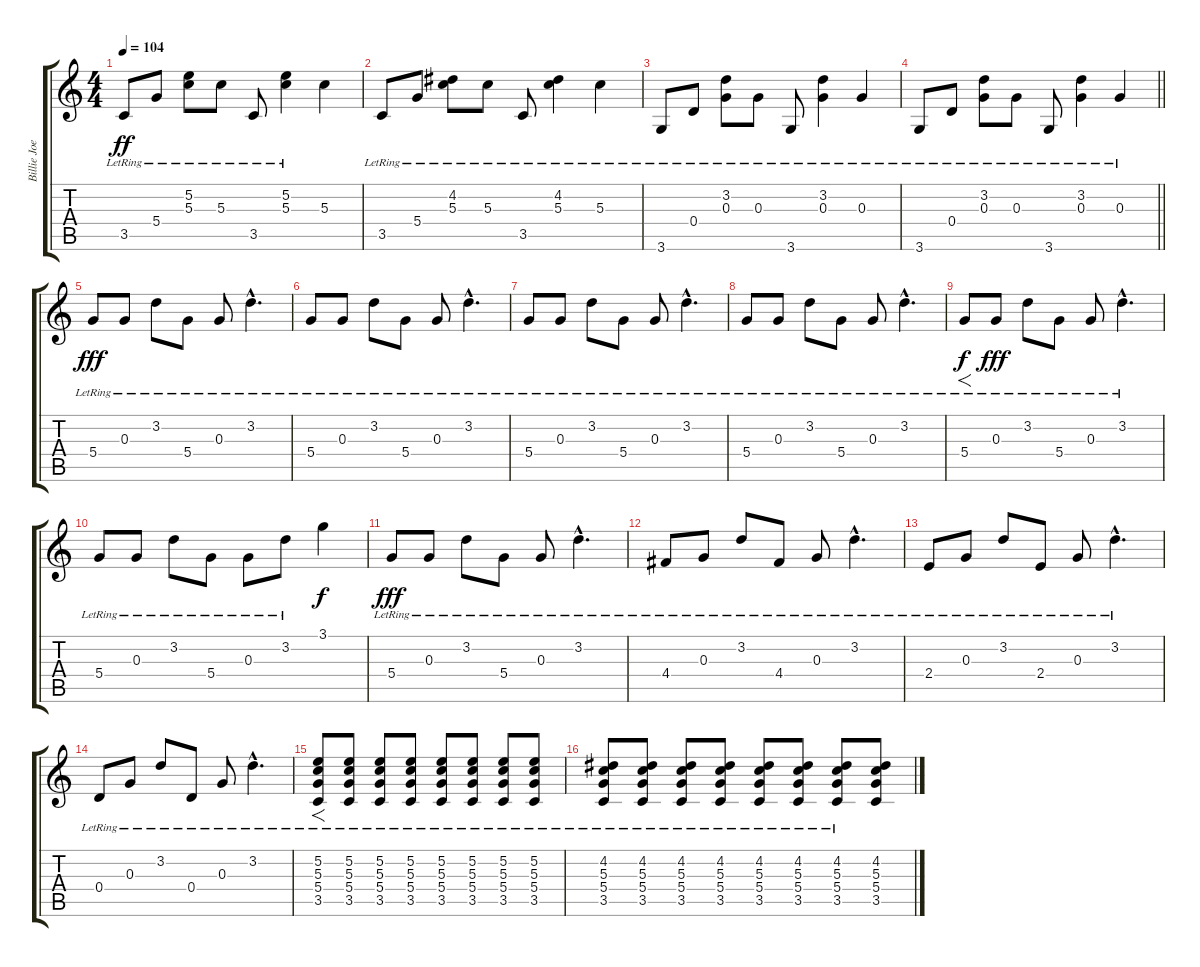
\track ("Billie Joe Armstrong" "Billie Joe") {instrument acousticguitarsteel}
\staff {score tabs}
\tuning (E4 B3 G3 D3 A2 E2) {hide}
\ts (4 4)
\tempo 104
\clef g2
\ks c
3.5{lr}.8{dy ff} 5.4{lr}.8 (5.2{lr} 5.3{lr}).8 5.3{lr}.8 3.5{lr}.8 (5.2{lr} 5.3{lr}).4 5.3.4 |
3.5{lr}.8 5.4{lr}.8 (4.2{lr} 5.3{lr}).8 5.3{lr}.8 3.5{lr}.8 (4.2{lr} 5.3{lr}).4 5.3{lr}.4 |
3.6{lr}.8 0.4{lr}.8 (3.2{lr} 0.3{lr}).8 0.3{lr}.8 3.6{lr}.8 (3.2{lr} 0.3{lr}).4 0.3{lr}.4 |
\barLineRight lightlight
3.6{lr}.8 0.4{lr}.8 (3.2{lr} 0.3{lr}).8 0.3{lr}.8 3.6{lr}.8 (3.2{lr} 0.3{lr}).4 0.3{lr}.4 |
5.4{lr}.8{dy fff balance 16} 0.3{lr}.8 3.2{lr}.8 5.4{lr}.8 0.3{lr}.8 3.2{hac lr}.4{d} |
5.4{lr}.8 0.3{lr}.8 3.2{lr}.8 5.4{lr}.8 0.3{lr}.8 3.2{hac lr}.4{d} |
5.4{lr}.8{volume 10} 0.3{lr}.8 3.2{lr}.8 5.4{lr}.8 0.3{lr}.8 3.2{hac lr}.4{d} |
5.4{lr}.8 0.3{lr}.8 3.2{lr}.8 5.4{lr}.8 0.3{lr}.8 3.2{hac lr}.4{d} |
5.4{lr}.8{f dy f volume 13} 0.3{lr}.8{dy fff} 3.2{lr}.8 5.4{lr}.8 0.3{lr}.8 3.2{hac lr}.4{d} |
5.4{lr}.8 0.3{lr}.8 3.2{lr}.8 5.4{lr}.8 0.3{lr}.8 3.2{lr}.8 3.1.4{dy f} |
5.4{lr}.8{dy fff} 0.3{lr}.8 3.2{lr}.8 5.4{lr}.8 0.3{lr}.8 3.2{hac lr}.4{d} |
4.4{lr}.8 0.3{lr}.8 3.2{lr}.8 4.4{lr}.8 0.3{lr}.8 3.2{hac lr}.4{d} |
2.4{lr}.8 0.3{lr}.8 3.2{lr}.8 2.4{lr}.8 0.3{lr}.8 3.2{hac lr}.4{d} |
0.4{lr}.8 0.3{lr}.8 3.2{lr}.8 0.4{lr}.8 0.3{lr}.8 3.2{hac lr}.4{d} |
(5.2{lr} 5.3{lr} 5.4{lr} 3.5{lr}).8{f volume 16 balance 0 instrument distortionguitar} (5.2{lr} 5.3{lr} 5.4{lr} 3.5{lr}).8 (5.2{lr} 5.3{lr} 5.4{lr} 3.5{lr}).8 (5.2{lr} 5.3{lr} 5.4{lr} 3.5{lr}).8 (5.2{lr} 5.3{lr} 5.4{lr} 3.5{lr}).8 (5.2{lr} 5.3{lr} 5.4{lr} 3.5{lr}).8 (5.2{lr} 5.3{lr} 5.4{lr} 3.5{lr}).8 (5.2{lr} 5.3{lr} 5.4{lr} 3.5{lr}).8 |
(4.2{lr} 5.3{lr} 5.4{lr} 3.5{lr}).8 (4.2{lr} 5.3{lr} 5.4{lr} 3.5{lr}).8 (4.2{lr} 5.3{lr} 5.4{lr} 3.5{lr}).8 (4.2{lr} 5.3{lr} 5.4{lr} 3.5{lr}).8 (4.2{lr} 5.3{lr} 5.4{lr} 3.5{lr}).8 (4.2{lr} 5.3{lr} 5.4{lr} 3.5{lr}).8 (4.2{lr} 5.3{lr} 5.4{lr} 3.5{lr}).8 (4.2 5.3 5.4 3.5).8
